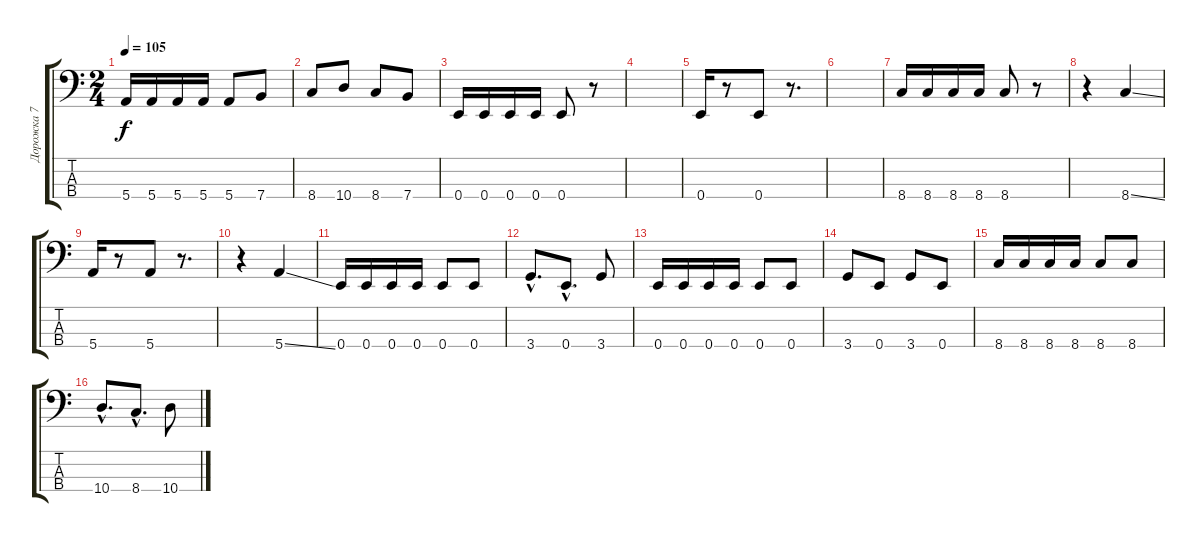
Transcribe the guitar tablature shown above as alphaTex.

\track ("Дорожка 7" "Дорожка 7") {instrument electricbassfinger}
\staff {score tabs}
\tuning (G2 D2 A1 E1) {hide}
\ts (2 4)
\tempo 105
\clef f4
\ks c
5.4.16{dy f} 5.4.16 5.4.16 5.4.16 5.4.8 7.4.8 |
8.4.8 10.4.8 8.4.8 7.4.8 |
0.4.16 0.4.16 0.4.16 0.4.16 0.4.8 r.8 |
|
0.4.16 r.8 0.4.8 r.8{d} |
|
8.4.16 8.4.16 8.4.16 8.4.16 8.4.8 r.8 |
r.4 8.4{ss}.4 |
5.4.16 r.8 5.4.8 r.8{d} |
r.4 5.4{ss}.4 |
0.4.16 0.4.16 0.4.16 0.4.16 0.4.8 0.4.8 |
3.4{hac}.8{d} 0.4{hac}.8{d} 3.4.8 |
0.4.16 0.4.16 0.4.16 0.4.16 0.4.8 0.4.8 |
3.4.8 0.4.8 3.4.8 0.4.8 |
8.4.16 8.4.16 8.4.16 8.4.16 8.4.8 8.4.8 |
10.4{hac}.8{d} 8.4{hac}.8{d} 10.4.8
